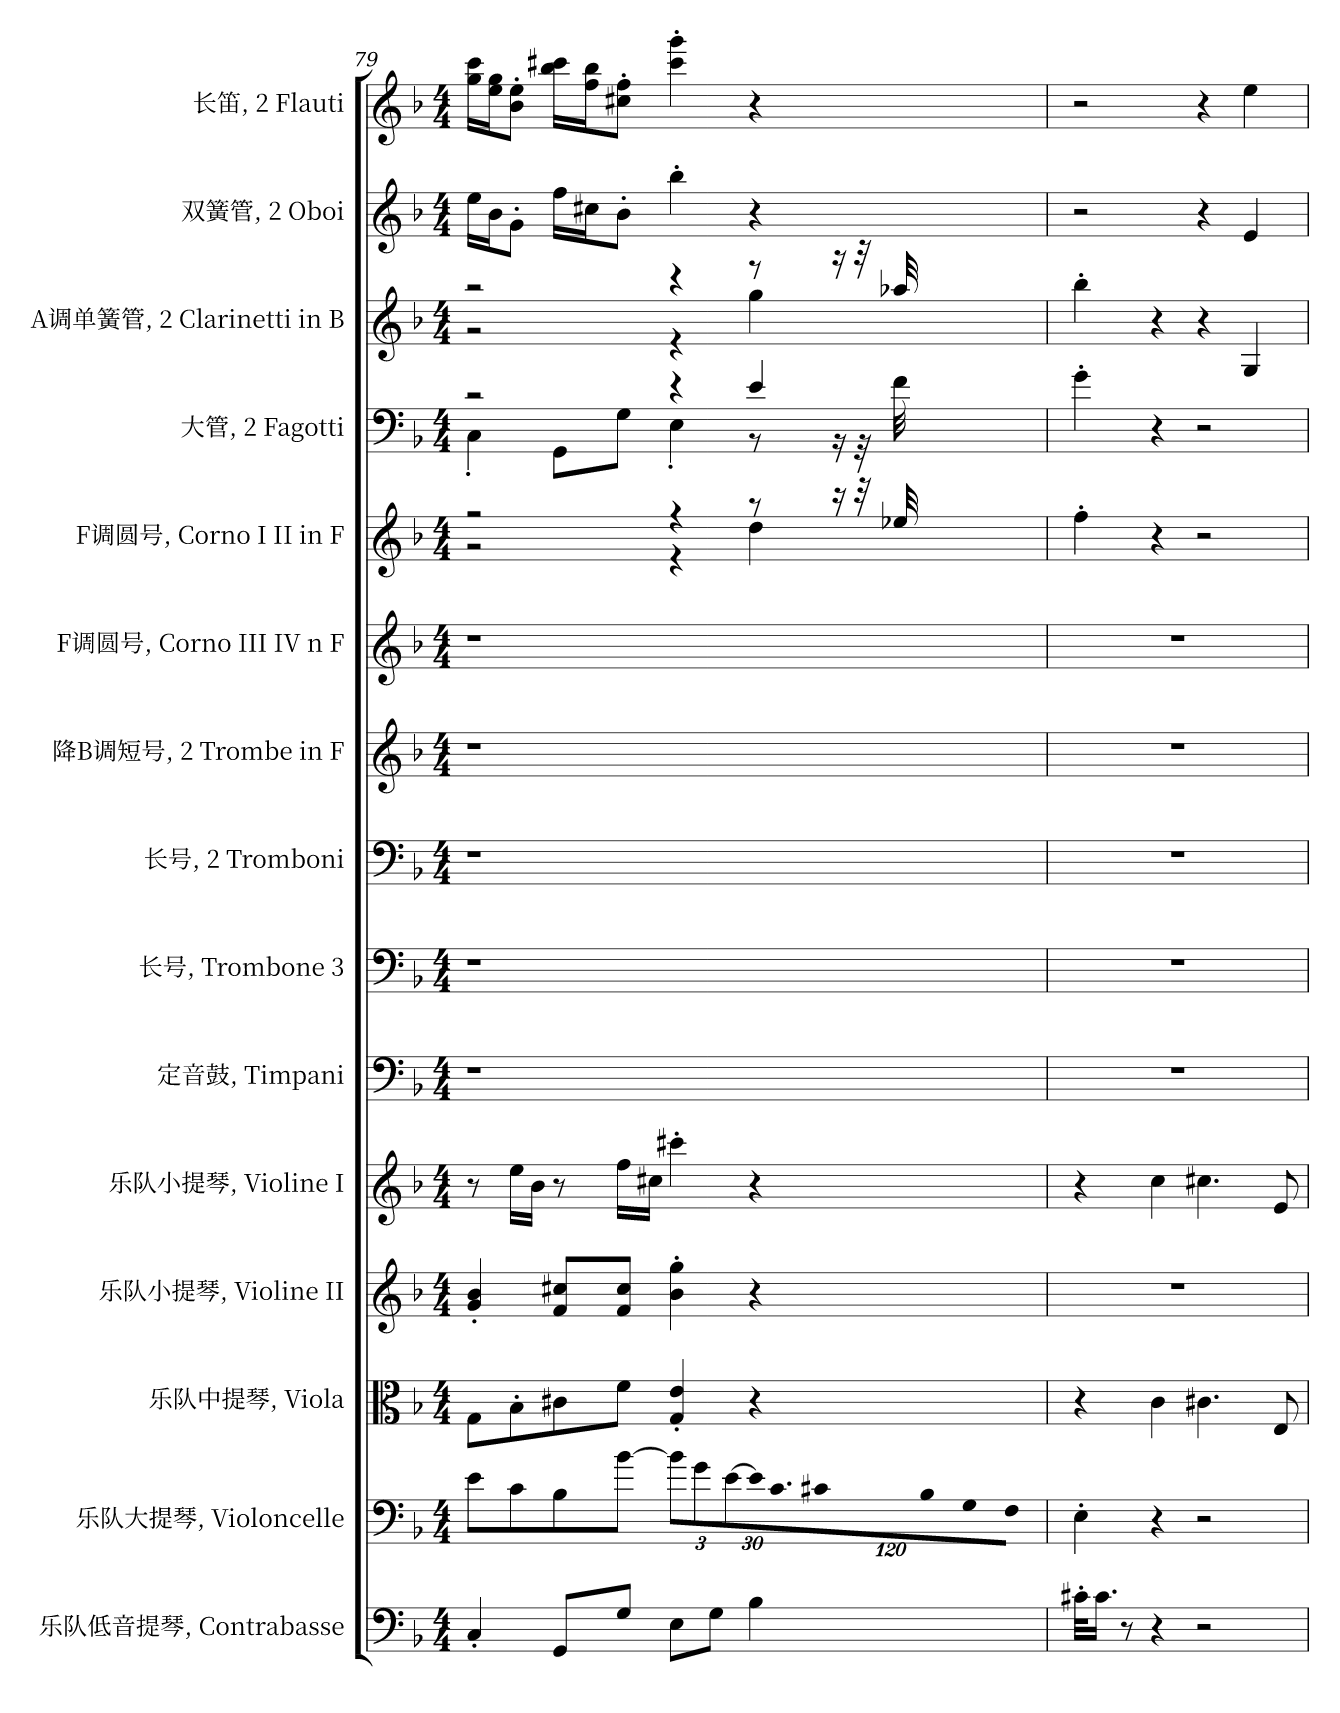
**kern	**kern	**kern	**kern	**kern	**kern	**kern	**kern	**kern	**kern	**kern	**kern	**kern	**kern	**kern
*part15	*part14	*part13	*part12	*part11	*part10	*part9	*part8	*part7	*part6	*part5	*part4	*part3	*part2	*part1
*staff15	*staff14	*staff13	*staff12	*staff11	*staff10	*staff9	*staff8	*staff7	*staff6	*staff5	*staff4	*staff3	*staff2	*staff1
*I"乐队低音提琴, Contrabasse	*I"乐队大提琴, Violoncelle	*I"乐队中提琴, Viola	*I"乐队小提琴, Violine II	*I"乐队小提琴, Violine I	*I"定音鼓, Timpani	*I"长号, Trombone 3	*I"长号, 2 Tromboni	*I"降B调短号, 2 Trombe in F	*I"F调圆号, Corno III IV n F	*I"F调圆号, Corno I II in F	*I"大管, 2 Fagotti	*I"A调单簧管, 2 Clarinetti in B	*I"双簧管, 2 Oboi	*I"长笛, 2 Flauti
*I'Cbs.	*	*	*	*	*I'Timp.	*I'Tbn.	*I'Tbn.	*	*	*	*	*I'A Cl.	*I'Ob.	*I'Fl.
!!LO:PB:g=z
*clefF4	*clefF4	*clefC3	*clefG2	*clefG2	*clefF4	*clefF4	*clefF4	*clefG2	*clefG2	*clefG2	*clefF4	*clefG2	*clefG2	*clefG2
*ITrd7c12	*	*	*	*	*	*	*	*ITrd1c2	*ITrd4c7	*ITrd4c7	*	*ITrd2c3	*	*
*k[b-]	*k[b-]	*k[b-]	*k[b-]	*k[b-]	*k[b-]	*k[b-]	*k[b-]	*k[b-e-a-]	*k[b-e-]	*k[b-e-]	*k[b-]	*k[f#c#]	*k[b-]	*k[b-]
*M4/4	*M4/4	*M4/4	*M4/4	*M4/4	*M4/4	*M4/4	*M4/4	*M4/4	*M4/4	*M4/4	*M4/4	*M4/4	*M4/4	*M4/4
*MM52	*MM52	*MM52	*MM52	*MM52	*MM52	*MM52	*MM52	*MM52	*MM52	*MM52	*MM52	*MM52	*MM52	*MM52
=79	=79	=79	=79	=79	=79	=79	=79	=79	=79	=79	=79	=79	=79	=79
*	*	*	*	*	*	*	*	*	*	*^	*^	*^	*	*
4CC'/	8e\L	8G\L	4g/' 4b-/'	8r	1r	1r	1r	1r	1r	2r	2r	2r	4C'\	2r	2r	16ee\LL	16gg\ 16ccc\LL
.	.	.	.	.	.	.	.	.	.	.	.	.	.	.	.	16b-\J	16ee\ 16gg\J
.	8c\	8B-'\	.	16ee\LL	.	.	.	.	.	.	.	.	.	.	.	8g'\J	8b-\' 8ee\'J
.	.	.	.	16b-\JJ	.	.	.	.	.	.	.	.	.	.	.	.	.
*	*	*	*	*	*	*	*	*	*	*	*	*	*	*	*	*	*MM55
8GGG/L	8B-\	8c#X\	8f/ 8cc#X/L	8r	.	.	.	.	.	.	.	.	8GG\L	.	.	16ff\LL	16bb-\ 16ccc#X\LL
.	.	.	.	.	.	.	.	.	.	.	.	.	.	.	.	16cc#X\J	16ff\ 16bb-\J
8GG/J	[8b-\J	8f\J	8f/ 8cc#/J	16ff\LL	.	.	.	.	.	.	.	.	8G\J	.	.	8b-'\J	8cc#X\' 8ff\'J
.	.	.	.	16cc#X\JJ	.	.	.	.	.	.	.	.	.	.	.	.	.
*	*Xbrackettup	*	*	*	*	*	*	*	*	*	*	*	*	*	*	*	*
*	*	*	*	*	*	*	*	*	*	*	*	*	*	*	*	*	*MM49
8EE\L	12b-\L]	4G/' 4e/'	4b-\' 4gg\'	4ccc#X'\	.	.	.	.	.	4r	4r	4r	4E'\	4r	4r	4bb-'\	4ccc#\' 4ggg\'
.	12g\	.	.	.	.	.	.	.	.	.	.	.	.	.	.	.	.
8GG\J	.	.	.	.	.	.	.	.	.	.	.	.	.	.	.	.	.
.	[12e\	.	.	.	.	.	.	.	.	.	.	.	.	.	.	.	.
*	*	*	*	*	*	*	*	*	*	*	*	*	*	*	*	*	*MM45
!	!LO:N:vis=256%9	!	!	!	!	!	!	!	!	!	!	!	!	!	!	!	!
4BB-\	960%17e\KLL]	4r	4r	4r	.	.	.	.	.	8r	4g\	4e/	8r	8r	4ee\	4r	4r
!	!LO:N:vis=32.	!	!	!	!	!	!	!	!	!	!	!	!	!	!	!	!
.	1920%103c\J	.	.	.	.	.	.	.	.	.	.	.	.	.	.	.	.
!	!LO:N:vis=16	!	!	!	!	!	!	!	!	!	!	!	!	!	!	!	!
.	1920%137c#X\	.	.	.	.	.	.	.	.	.	.	.	.	.	.	.	.
.	.	.	.	.	.	.	.	.	.	16r	.	.	16r	16r	.	.	.
!	!LO:N:vis=32	!	!	!	!	!	!	!	!	!	!	!	!	!	!	!	!
.	640%23B-\L	.	.	.	.	.	.	.	.	.	.	.	.	.	.	.	.
!	!LO:N:vis=32	!	!	!	!	!	!	!	!	!	!	!	!	!	!	!	!
.	640%23G\	.	.	.	.	.	.	.	.	.	.	.	.	.	.	.	.
.	.	.	.	.	.	.	.	.	.	32r	.	.	32r	32r	.	.	.
!	!LO:N:vis=32	!	!	!	!	!	!	!	!	!	!	!	!	!	!	!	!
.	640%23F\JJJ	.	.	.	.	.	.	.	.	.	.	.	.	.	.	.	.
.	.	.	.	.	.	.	.	.	.	32a-X/	.	.	32f\	32ffn/	.	.	.
1920ryy	.	1920ryy	1920ryy	1920ryy	1920ryy	1920ryy	1920ryy	1920ryy	1920ryy	1920ryy	1920ryy	1920ryy	1920ryy	1920ryy	1920ryy	1920ryy	1920ryy
*	*	*	*	*	*	*	*	*	*	*v	*v	*	*	*v	*v	*	*
*	*	*	*	*	*	*	*	*	*	*	*v	*v	*	*	*
=80	=80	=80	=80	=80	=80	=80	=80	=80	=80	=80	=80	=80	=80	=80
*	*	*	*	*	*	*	*	*	*	*	*	*	*	*MM32
32C#X'\KLL	4E'\	4r	1r	4r	1r	1r	1r	1r	1r	4b-'\	4g'\	4gg'\	2r	2r
16.C#\JJ	.	.	.	.	.	.	.	.	.	.	.	.	.	.
8r	.	.	.	.	.	.	.	.	.	.	.	.	.	.
4r	4r	4c\	.	4cc\	.	.	.	.	.	4r	4r	4r	.	.
*	*	*	*	*	*	*	*	*	*	*	*	*	*	*MM42
2r	2r	4.c#X\	.	4.cc#X\	.	.	.	.	.	2r	2r	4r	4r	4r
.	.	.	.	.	.	.	.	.	.	.	.	4E/	4e/	4ee\
.	.	8E/	.	8e/	.	.	.	.	.	.	.	.	.	.
=	=	=	=	=	=	=	=	=	=	=	=	=	=	=
*-	*-	*-	*-	*-	*-	*-	*-	*-	*-	*-	*-	*-	*-	*-
